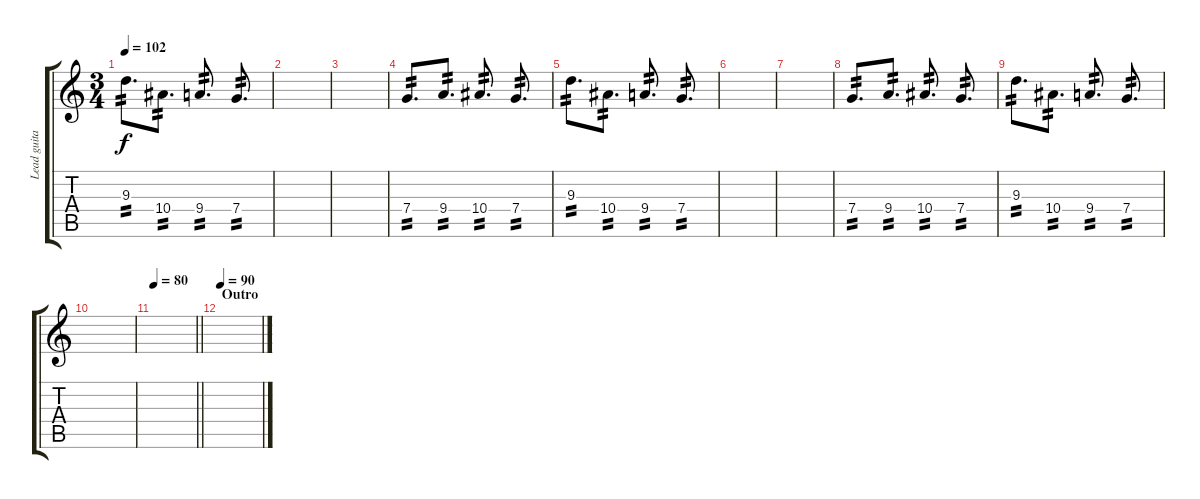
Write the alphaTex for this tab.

\track ("Lead guitar 1" "Lead guita") {instrument overdrivenguitar}
\staff {score tabs}
\tuning (D4 A3 F3 C3 G2 D2) {hide}
\ts (3 4)
\tempo 102
\clef g2
\ks c
9.3.8{d tp 2 dy f} 10.4.8{d tp 2} 9.4.8{d tp 2} 7.4.8{d tp 2} |
|
|
7.4.8{d tp 2} 9.4.8{d tp 2} 10.4.8{d tp 2} 7.4.8{d tp 2} |
9.3.8{d tp 2} 10.4.8{d tp 2} 9.4.8{d tp 2} 7.4.8{d tp 2} |
|
|
7.4.8{d tp 2} 9.4.8{d tp 2} 10.4.8{d tp 2} 7.4.8{d tp 2} |
9.3.8{d tp 2} 10.4.8{d tp 2} 9.4.8{d tp 2} 7.4.8{d tp 2} |
|
\tempo 80
\barLineRight lightlight
|
\section ("" "Outro")
\tempo 90
